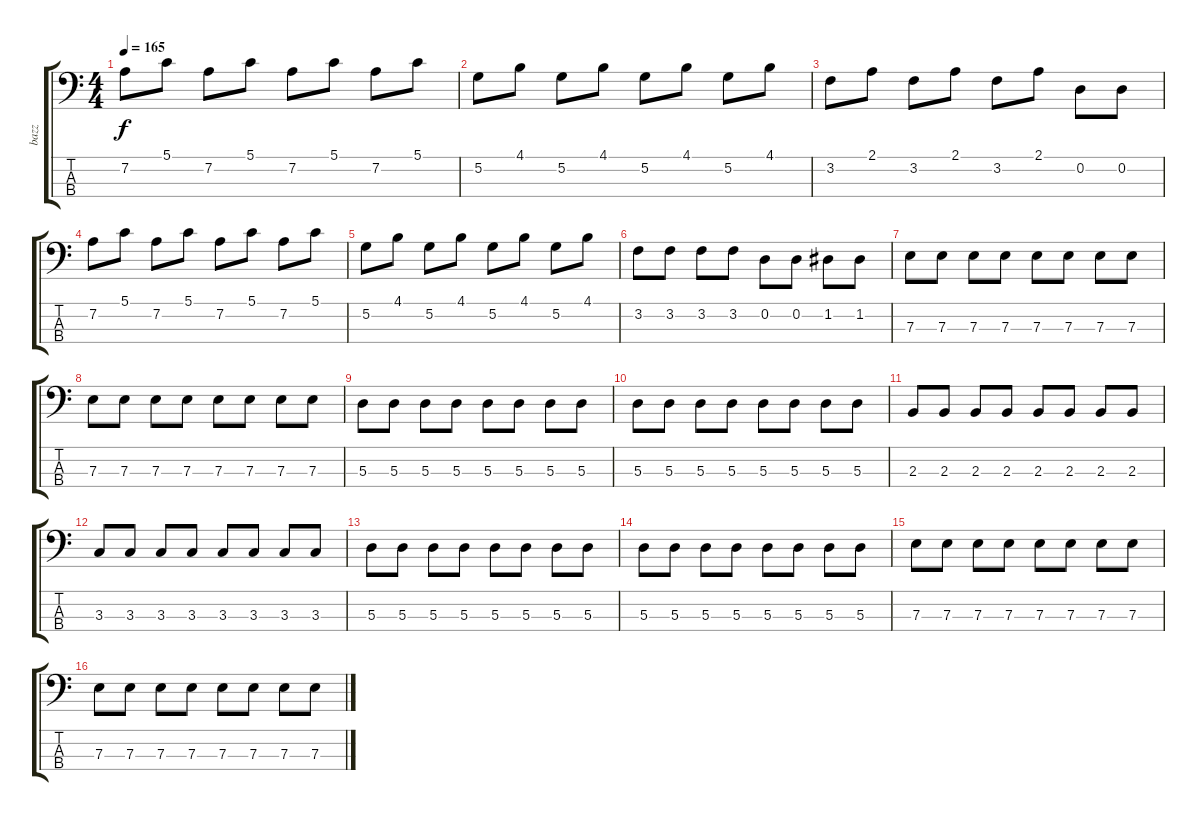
\track ("bazz" "bazz") {instrument electricbassfinger}
\staff {score tabs}
\tuning (G2 D2 A1 E1) {hide}
\ts (4 4)
\tempo 165
\clef f4
\ks c
7.2.8{dy f} 5.1.8 7.2.8 5.1.8 7.2.8 5.1.8 7.2.8 5.1.8 |
5.2.8 4.1.8 5.2.8 4.1.8 5.2.8 4.1.8 5.2.8 4.1.8 |
3.2.8 2.1.8 3.2.8 2.1.8 3.2.8 2.1.8 0.2.8 0.2.8 |
7.2.8 5.1.8 7.2.8 5.1.8 7.2.8 5.1.8 7.2.8 5.1.8 |
5.2.8 4.1.8 5.2.8 4.1.8 5.2.8 4.1.8 5.2.8 4.1.8 |
3.2.8 3.2.8 3.2.8 3.2.8 0.2.8 0.2.8 1.2.8 1.2.8 |
7.3.8 7.3.8 7.3.8 7.3.8 7.3.8 7.3.8 7.3.8 7.3.8 |
7.3.8 7.3.8 7.3.8 7.3.8 7.3.8 7.3.8 7.3.8 7.3.8 |
5.3.8 5.3.8 5.3.8 5.3.8 5.3.8 5.3.8 5.3.8 5.3.8 |
5.3.8 5.3.8 5.3.8 5.3.8 5.3.8 5.3.8 5.3.8 5.3.8 |
2.3.8 2.3.8 2.3.8 2.3.8 2.3.8 2.3.8 2.3.8 2.3.8 |
3.3.8 3.3.8 3.3.8 3.3.8 3.3.8 3.3.8 3.3.8 3.3.8 |
5.3.8 5.3.8 5.3.8 5.3.8 5.3.8 5.3.8 5.3.8 5.3.8 |
5.3.8 5.3.8 5.3.8 5.3.8 5.3.8 5.3.8 5.3.8 5.3.8 |
7.3.8 7.3.8 7.3.8 7.3.8 7.3.8 7.3.8 7.3.8 7.3.8 |
7.3.8 7.3.8 7.3.8 7.3.8 7.3.8 7.3.8 7.3.8 7.3.8
